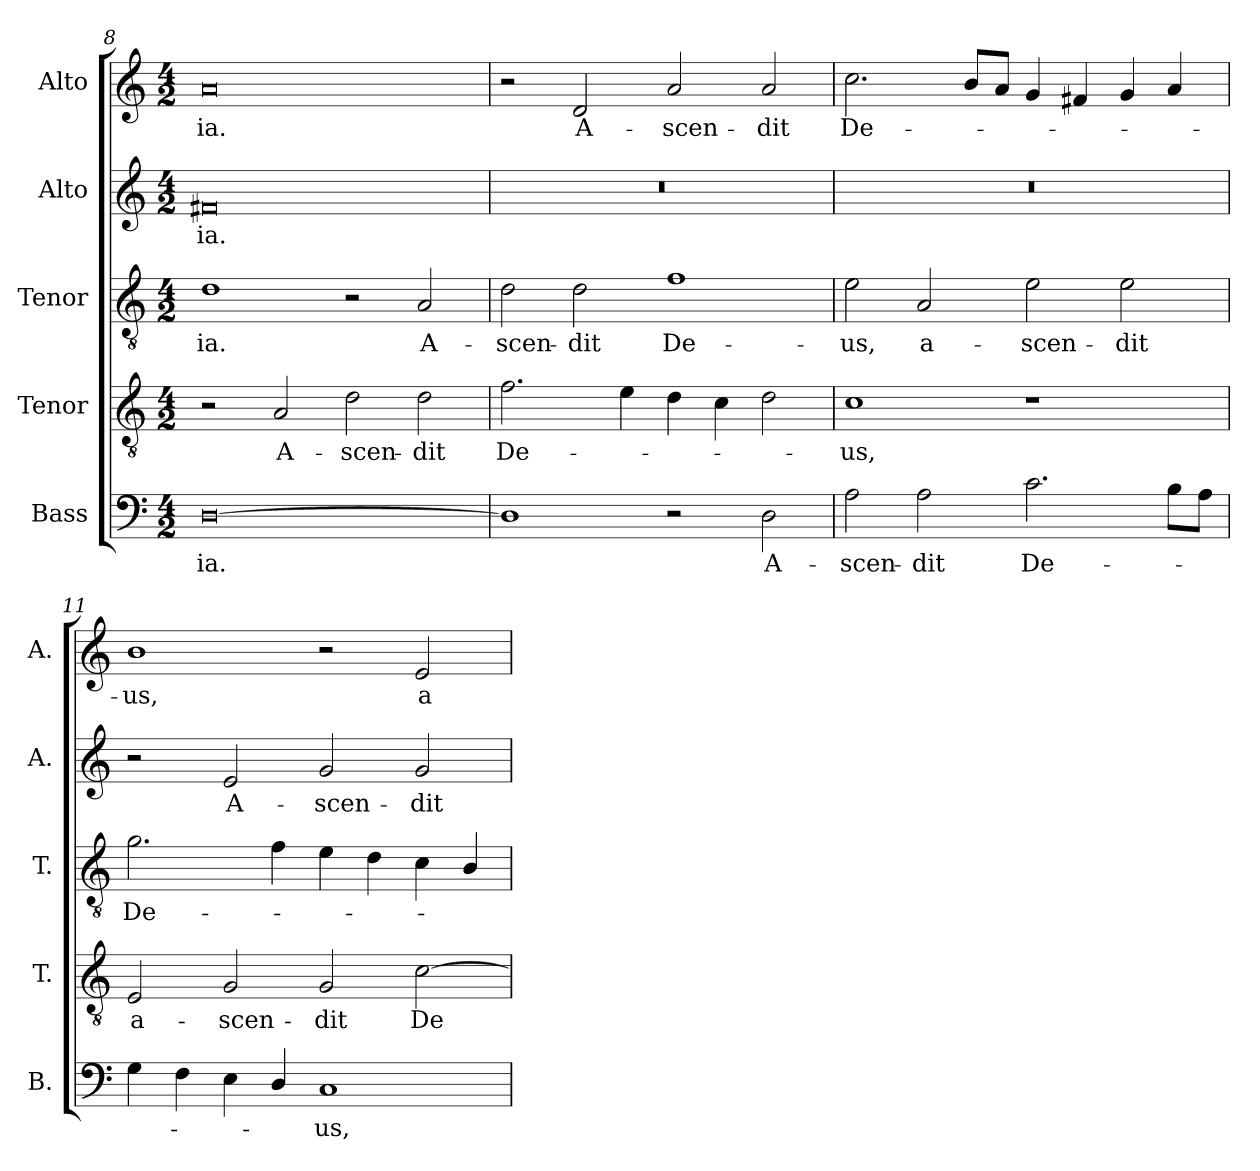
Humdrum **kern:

**kern	**text	**kern	**text	**kern	**text	**kern	**text	**kern	**text
*part5	*part5	*part4	*part4	*part3	*part3	*part2	*part2	*part1	*part1
*staff5	*staff5	*staff4	*staff4	*staff3	*staff3	*staff2	*staff2	*staff1	*staff1
*I"Bass	*	*I"Tenor	*	*I"Tenor	*	*I"Alto	*	*I"Alto	*
*I'B.	*	*I'T.	*	*I'T.	*	*I'A.	*	*I'A.	*
*clefF4	*	*clefGv2	*	*clefGv2	*	*clefG2	*	*clefG2	*
*	*	*ITrd7c12	*	*ITrd7c12	*	*	*	*	*
*k[]	*	*k[]	*	*k[]	*	*k[]	*	*k[]	*
*C:	*	*C:	*	*C:	*	*C:	*	*C:	*
*M4/2	*	*M4/2	*	*M4/2	*	*M4/2	*	*M4/2	*
=8	=8	=8	=8	=8	=8	=8	=8	=8	=8
!	!LO:LY:b:color=#000000	!	!	!	!	!	!	!	!
!	!	!	!	!	!LO:LY:b:color=#000000	!	!	!	!
!	!	!	!	!	!	!	!LO:LY:b:color=#000000	!	!
!	!	!	!	!	!	!	!	!	!LO:LY:b:color=#000000
[0Di	-ia.	2r	.	1Di	-ia.	0f#Xi	-ia.	0ai	-ia.
!	!	!	!LO:LY:b:color=#000000	!	!	!	!	!	!
.	.	2AAi/	A-	.	.	.	.	.	.
!	!	!	!LO:LY:b:color=#000000	!	!	!	!	!	!
.	.	2Di\	-scen-	2r	.	.	.	.	.
!	!	!	!LO:LY:b:color=#000000	!	!	!	!	!	!
!	!	!	!	!	!LO:LY:b:color=#000000	!	!	!	!
.	.	2Di\	-dit	2AAi/	A-	.	.	.	.
=9	=9	=9	=9	=9	=9	=9	=9	=9	=9
!	!	!	!LO:LY:b:color=#000000	!	!	!	!	!	!
!	!	!	!	!	!LO:LY:b:color=#000000	!LO:N:vis=1	!	!	!
1Di]	.	2.Fi\	De-	2Di\	-scen-	0r	.	2r	.
!	!	!	!	!	!LO:LY:b:color=#000000	!	!	!	!
!	!	!	!	!	!	!	!	!	!LO:LY:b:color=#000000
.	.	.	.	2Di\	-dit	.	.	2di/	A-
.	.	4Ei\	.	.	.	.	.	.	.
!	!	!	!	!	!LO:LY:b:color=#000000	!	!	!	!
!	!	!	!	!	!	!	!	!	!LO:LY:b:color=#000000
2r	.	4Di\	.	1Fi	De-	.	.	2ai/	-scen-
.	.	4Ci\	.	.	.	.	.	.	.
!	!LO:LY:b:color=#000000	!	!	!	!	!	!	!	!
!	!	!	!	!	!	!	!	!	!LO:LY:b:color=#000000
2Di\	A-	2Di\	.	.	.	.	.	2ai/	-dit
!!LO:LB:g=z
=10	=10	=10	=10	=10	=10	=10	=10	=10	=10
!	!LO:LY:b:color=#000000	!	!	!	!	!	!	!	!
!	!	!	!LO:LY:b:color=#000000	!	!	!	!	!	!
!	!	!	!	!	!LO:LY:b:color=#000000	!LO:N:vis=1	!	!	!
!	!	!	!	!	!	!	!	!	!LO:LY:b:color=#000000
2Ai\	-scen-	1Ci	-us,	2Ei\	-us,	0r	.	2.cci\	De-
!	!LO:LY:b:color=#000000	!	!	!	!	!	!	!	!
!	!	!	!	!	!LO:LY:b:color=#000000	!	!	!	!
2Ai\	-dit	.	.	2AAi/	a-	.	.	.	.
.	.	.	.	.	.	.	.	8bi/L	.
.	.	.	.	.	.	.	.	8ai/J	.
!	!LO:LY:b:color=#000000	!	!	!	!	!	!	!	!
!	!	!	!	!	!LO:LY:b:color=#000000	!	!	!	!
2.ci\	De-	1r	.	2Ei\	-scen-	.	.	4gi/	.
.	.	.	.	.	.	.	.	4f#Xi/	.
!	!	!	!	!	!LO:LY:b:color=#000000	!	!	!	!
.	.	.	.	2Ei\	-dit	.	.	4gi/	.
8Bi\L	.	.	.	.	.	.	.	4ai/	.
8Ai\J	.	.	.	.	.	.	.	.	.
=11	=11	=11	=11	=11	=11	=11	=11	=11	=11
!	!	!	!LO:LY:b:color=#000000	!	!	!	!	!	!
!	!	!	!	!	!LO:LY:b:color=#000000	!	!	!	!
!	!	!	!	!	!	!	!	!	!LO:LY:b:color=#000000
4Gi\	.	2EEi/	a-	2.Gi\	De-	2r	.	1bi	-us,
4Fi\	.	.	.	.	.	.	.	.	.
!	!	!	!LO:LY:b:color=#000000	!	!	!	!	!	!
!	!	!	!	!	!	!	!LO:LY:b:color=#000000	!	!
4Ei\	.	2GGi/	-scen-	.	.	2ei/	A-	.	.
4Di/	.	.	.	4Fi\	.	.	.	.	.
!	!LO:LY:b:color=#000000	!	!	!	!	!	!	!	!
!	!	!	!LO:LY:b:color=#000000	!	!	!	!	!	!
!	!	!	!	!	!	!	!LO:LY:b:color=#000000	!	!
1Ci	-us,	2GGi/	-dit	4Ei\	.	2gi/	-scen-	2r	.
.	.	.	.	4Di\	.	.	.	.	.
!	!	!	!LO:LY:b:color=#000000	!	!	!	!	!	!
!	!	!	!	!	!	!	!LO:LY:b:color=#000000	!	!
!	!	!	!	!	!	!	!	!	!LO:LY:b:color=#000000
.	.	[2Ci\	De-	4Ci\	.	2gi/	-dit	2ei/	a-
.	.	.	.	4BBi/	.	.	.	.	.
=	=	=	=	=	=	=	=	=	=
*-	*-	*-	*-	*-	*-	*-	*-	*-	*-
